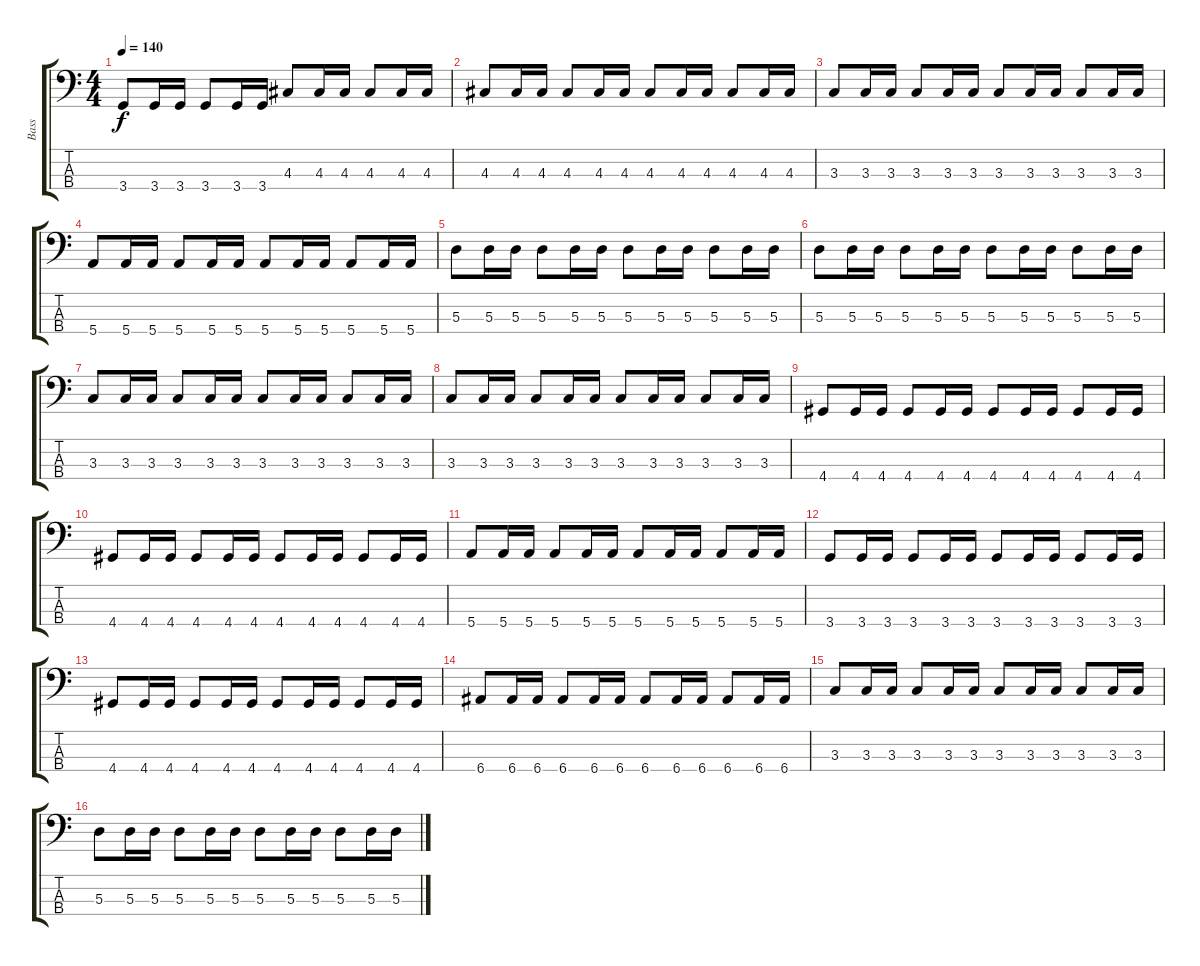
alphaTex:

\track ("Bass" "Bass") {instrument electricbasspick}
\staff {score tabs}
\tuning (G2 D2 A1 E1) {hide}
\ts (4 4)
\tempo 140
\clef f4
\ks c
3.4.8{dy f} 3.4.16 3.4.16 3.4.8 3.4.16 3.4.16 4.3.8 4.3.16 4.3.16 4.3.8 4.3.16 4.3.16 |
4.3.8 4.3.16 4.3.16 4.3.8 4.3.16 4.3.16 4.3.8 4.3.16 4.3.16 4.3.8 4.3.16 4.3.16 |
3.3.8 3.3.16 3.3.16 3.3.8 3.3.16 3.3.16 3.3.8 3.3.16 3.3.16 3.3.8 3.3.16 3.3.16 |
5.4.8 5.4.16 5.4.16 5.4.8 5.4.16 5.4.16 5.4.8 5.4.16 5.4.16 5.4.8 5.4.16 5.4.16 |
5.3.8 5.3.16 5.3.16 5.3.8 5.3.16 5.3.16 5.3.8 5.3.16 5.3.16 5.3.8 5.3.16 5.3.16 |
5.3.8 5.3.16 5.3.16 5.3.8 5.3.16 5.3.16 5.3.8 5.3.16 5.3.16 5.3.8 5.3.16 5.3.16 |
3.3.8 3.3.16 3.3.16 3.3.8 3.3.16 3.3.16 3.3.8 3.3.16 3.3.16 3.3.8 3.3.16 3.3.16 |
3.3.8 3.3.16 3.3.16 3.3.8 3.3.16 3.3.16 3.3.8 3.3.16 3.3.16 3.3.8 3.3.16 3.3.16 |
4.4.8 4.4.16 4.4.16 4.4.8 4.4.16 4.4.16 4.4.8 4.4.16 4.4.16 4.4.8 4.4.16 4.4.16 |
4.4.8 4.4.16 4.4.16 4.4.8 4.4.16 4.4.16 4.4.8 4.4.16 4.4.16 4.4.8 4.4.16 4.4.16 |
5.4.8 5.4.16 5.4.16 5.4.8 5.4.16 5.4.16 5.4.8 5.4.16 5.4.16 5.4.8 5.4.16 5.4.16 |
3.4.8 3.4.16 3.4.16 3.4.8 3.4.16 3.4.16 3.4.8 3.4.16 3.4.16 3.4.8 3.4.16 3.4.16 |
4.4.8 4.4.16 4.4.16 4.4.8 4.4.16 4.4.16 4.4.8 4.4.16 4.4.16 4.4.8 4.4.16 4.4.16 |
6.4.8 6.4.16 6.4.16 6.4.8 6.4.16 6.4.16 6.4.8 6.4.16 6.4.16 6.4.8 6.4.16 6.4.16 |
3.3.8 3.3.16 3.3.16 3.3.8 3.3.16 3.3.16 3.3.8 3.3.16 3.3.16 3.3.8 3.3.16 3.3.16 |
5.3.8 5.3.16 5.3.16 5.3.8 5.3.16 5.3.16 5.3.8 5.3.16 5.3.16 5.3.8 5.3.16 5.3.16
